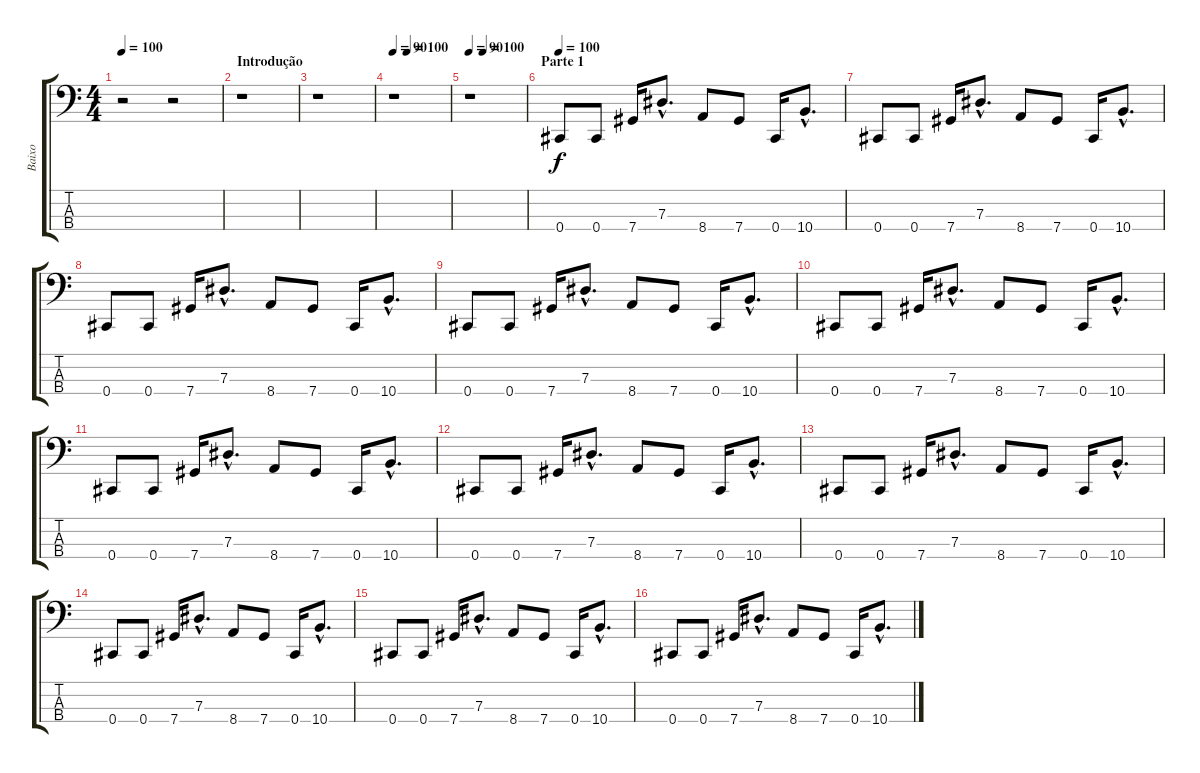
\track ("Baixo" "Baixo") {instrument electricbasspick}
\staff {score tabs}
\tuning (Gb2 Db2 Ab1 Db1) {hide}
\ts (4 4)
\tempo 100
\clef f4
\ks c
r.2{dy f instrument electricbasspick} r.2 |
\section ("" "Introdução")
r.1 |
r.1 |
\tempo 90
\tempo (100 0.25)
r.1 |
\tempo 90
\tempo (100 0.25)
r.1 |
\section ("" "Parte 1")
\tempo 100
0.4.8 0.4.8 7.4.16 7.3{hac}.8{d} 8.4.8 7.4.8 0.4.16 10.4{hac}.8{d} |
0.4.8 0.4.8 7.4.16 7.3{hac}.8{d} 8.4.8 7.4.8 0.4.16 10.4{hac}.8{d} |
0.4.8 0.4.8 7.4.16 7.3{hac}.8{d} 8.4.8 7.4.8 0.4.16 10.4{hac}.8{d} |
0.4.8 0.4.8 7.4.16 7.3{hac}.8{d} 8.4.8 7.4.8 0.4.16 10.4{hac}.8{d} |
0.4.8 0.4.8 7.4.16 7.3{hac}.8{d} 8.4.8 7.4.8 0.4.16 10.4{hac}.8{d} |
0.4.8 0.4.8 7.4.16 7.3{hac}.8{d} 8.4.8 7.4.8 0.4.16 10.4{hac}.8{d} |
0.4.8 0.4.8 7.4.16 7.3{hac}.8{d} 8.4.8 7.4.8 0.4.16 10.4{hac}.8{d} |
0.4.8 0.4.8 7.4.16 7.3{hac}.8{d} 8.4.8 7.4.8 0.4.16 10.4{hac}.8{d} |
0.4.8 0.4.8 7.4.16 7.3{hac}.8{d} 8.4.8 7.4.8 0.4.16 10.4{hac}.8{d} |
0.4.8 0.4.8 7.4.16 7.3{hac}.8{d} 8.4.8 7.4.8 0.4.16 10.4{hac}.8{d} |
0.4.8 0.4.8 7.4.16 7.3{hac}.8{d} 8.4.8 7.4.8 0.4.16 10.4{hac}.8{d}
